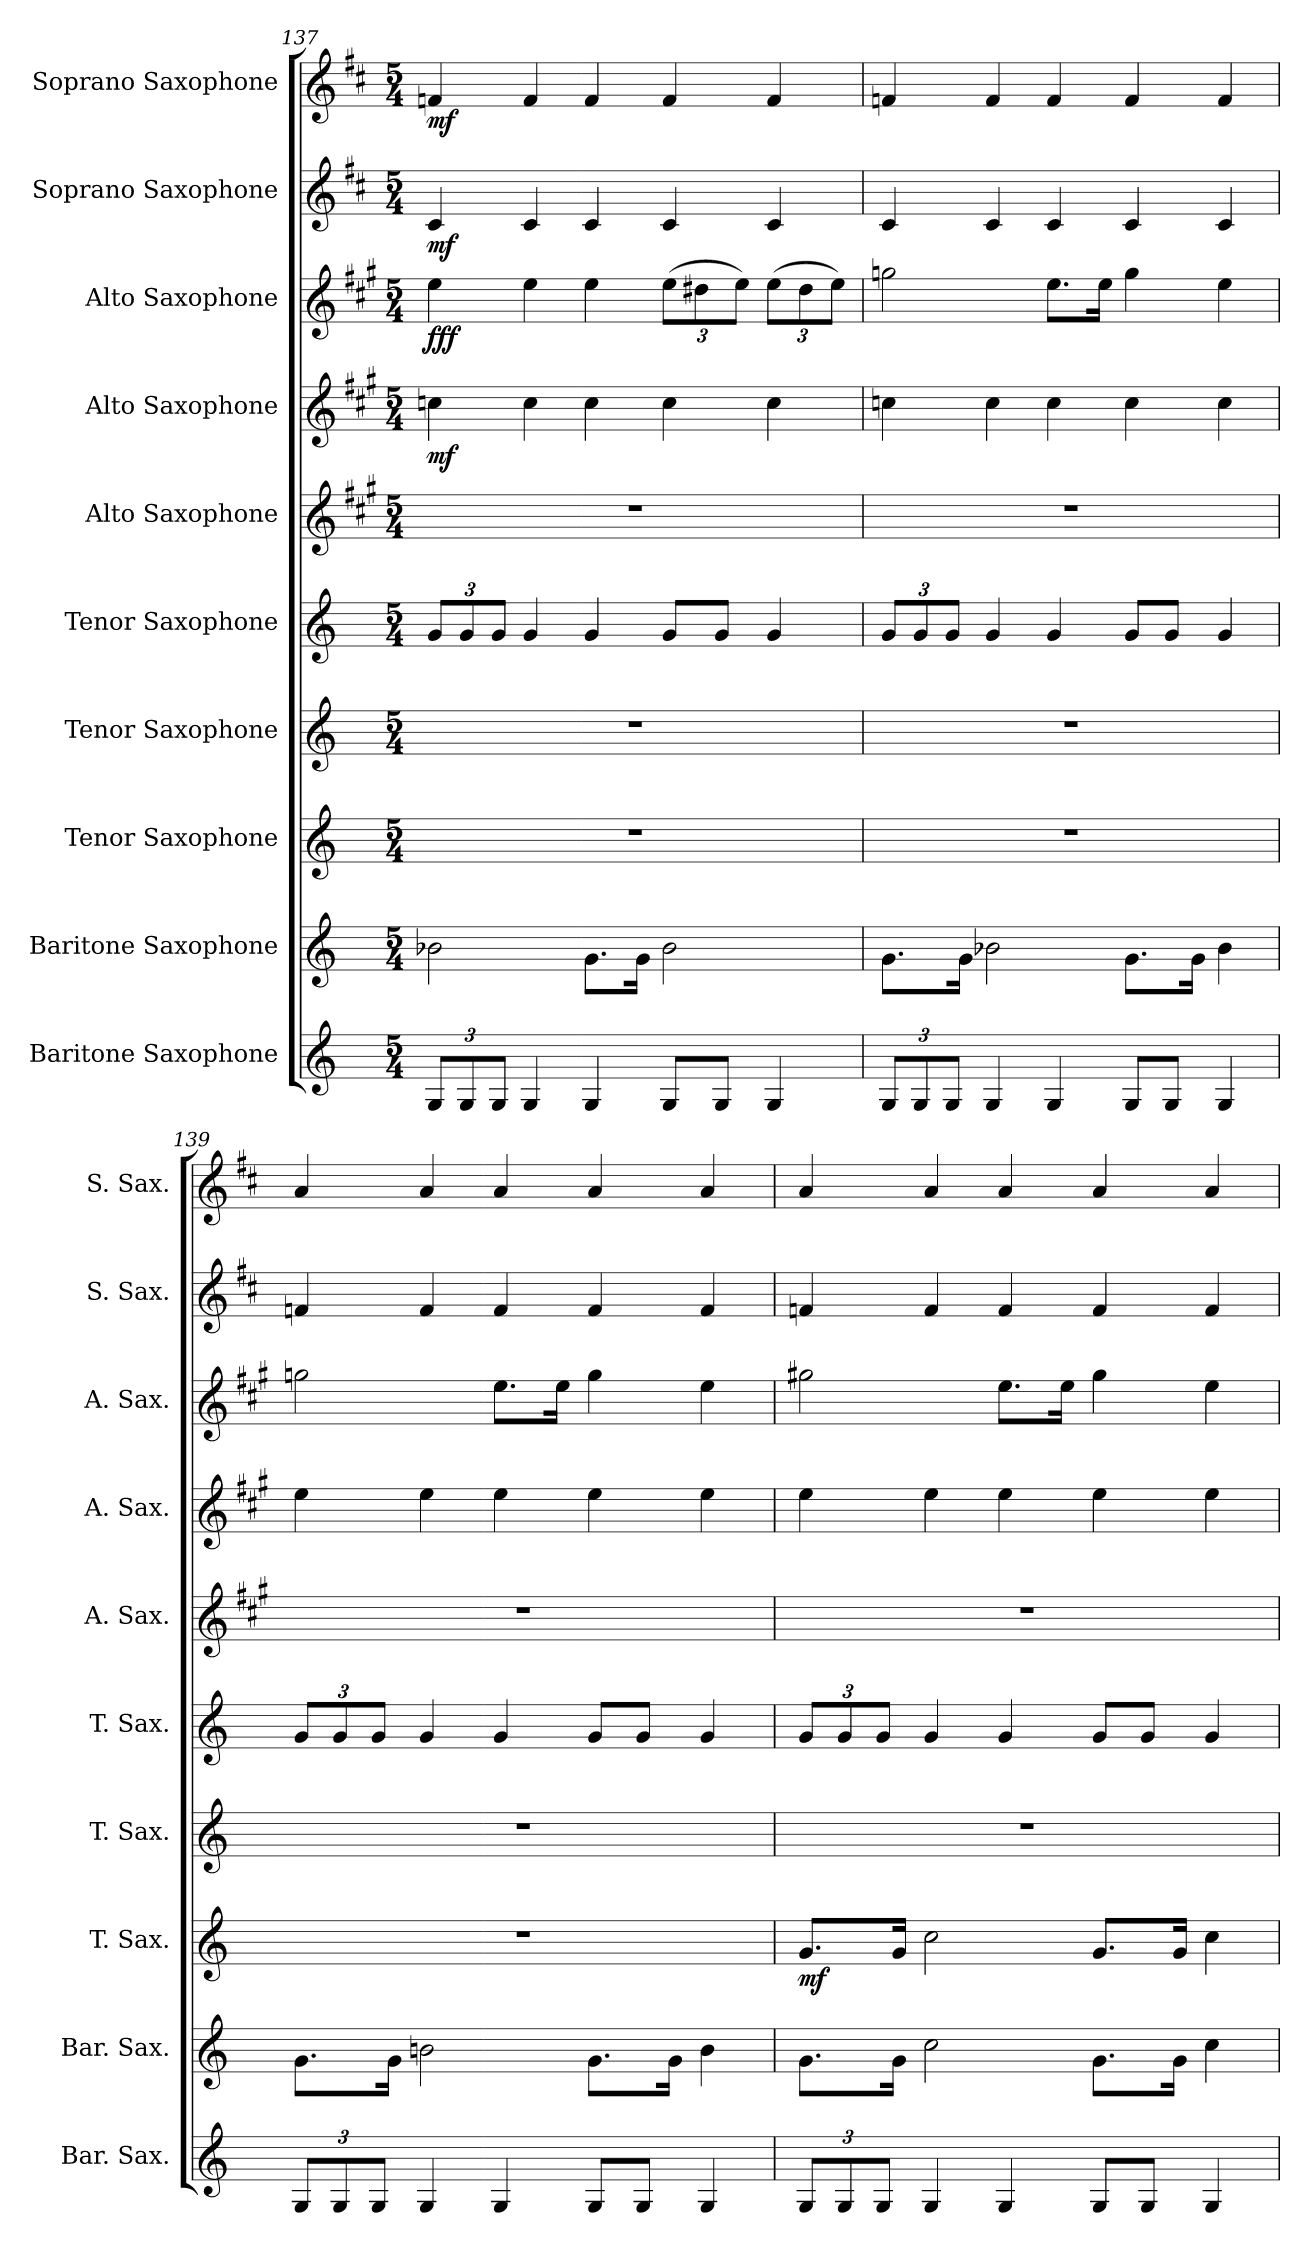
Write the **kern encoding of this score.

**kern	**kern	**kern	**dynam	**kern	**kern	**kern	**kern	**dynam	**kern	**dynam	**kern	**dynam	**kern	**dynam
*part10	*part9	*part8	*part8	*part7	*part6	*part5	*part4	*part4	*part3	*part3	*part2	*part2	*part1	*part1
*staff10	*staff9	*staff8	*staff8	*staff7	*staff6	*staff5	*staff4	*staff4	*staff3	*staff3	*staff2	*staff2	*staff1	*staff1
*I"Baritone Saxophone	*I"Baritone Saxophone	*I"Tenor Saxophone	*	*I"Tenor Saxophone	*I"Tenor Saxophone	*I"Alto Saxophone	*I"Alto Saxophone	*	*I"Alto Saxophone	*	*I"Soprano Saxophone	*	*I"Soprano Saxophone	*
*I'Bar. Sax.	*I'Bar. Sax.	*I'T. Sax.	*	*I'T. Sax.	*I'T. Sax.	*I'A. Sax.	*I'A. Sax.	*	*I'A. Sax.	*	*I'S. Sax.	*	*I'S. Sax.	*
*clefG2	*clefG2	*clefG2	*	*clefG2	*clefG2	*clefG2	*clefG2	*	*clefG2	*	*clefG2	*	*clefG2	*
*ITrd12c21	*ITrd12c21	*ITrd8c14	*	*ITrd8c14	*ITrd8c14	*ITrd5c9	*ITrd5c9	*	*ITrd5c9	*	*ITrd1c2	*	*ITrd1c2	*
*k[]	*k[]	*k[]	*	*k[]	*k[]	*k[]	*k[]	*	*k[]	*	*k[]	*	*k[]	*
*M5/4	*M5/4	*M5/4	*	*M5/4	*M5/4	*M5/4	*M5/4	*	*M5/4	*	*M5/4	*	*M5/4	*
*Xbrackettup	*	*	*	*	*Xbrackettup	*	*	*	*	*	*	*	*	*
=137	=137	=137	=137	=137	=137	=137	=137	=137	=137	=137	=137	=137	=137	=137
!	!	!	!	!	!	!	!	!LO:DY:b	!	!LO:DY:b	!	!LO:DY:b	!	!LO:DY:b
12GG/L	2B-X\	4%5r	.	4%5r	12G/L	4%5r	4e-X\	mf	4g\	fff	4B/	mf	4e-X/	mf
12GG/	.	.	.	.	12G/	.	.	.	.	.	.	.	.	.
12GG/J	.	.	.	.	12G/J	.	.	.	.	.	.	.	.	.
4GG/	.	.	.	.	4G/	.	4e-\	.	4g\	.	4B/	.	4e-/	.
4GG/	8.G\L	.	.	.	4G/	.	4e-\	.	4g\	.	4B/	.	4e-/	.
.	16G\Jk	.	.	.	.	.	.	.	.	.	.	.	.	.
*	*	*	*	*	*	*	*	*	*Xbrackettup	*	*	*	*	*
8GG/L	2B-\	.	.	.	8G/L	.	4e-\	.	(12g\L	.	4B/	.	4e-/	.
.	.	.	.	.	.	.	.	.	12f#X\	.	.	.	.	.
8GG/J	.	.	.	.	8G/J	.	.	.	.	.	.	.	.	.
.	.	.	.	.	.	.	.	.	12g\J)	.	.	.	.	.
4GG/	.	.	.	.	4G/	.	4e-\	.	(12g\L	.	4B/	.	4e-/	.
.	.	.	.	.	.	.	.	.	12f#\	.	.	.	.	.
.	.	.	.	.	.	.	.	.	12g\J)	.	.	.	.	.
=138	=138	=138	=138	=138	=138	=138	=138	=138	=138	=138	=138	=138	=138	=138
12GG/L	8.G\L	4%5r	.	4%5r	12G/L	4%5r	4e-X\	.	2b-X\	.	4B/	.	4e-X/	.
12GG/	.	.	.	.	12G/	.	.	.	.	.	.	.	.	.
12GG/J	.	.	.	.	12G/J	.	.	.	.	.	.	.	.	.
.	16G\Jk	.	.	.	.	.	.	.	.	.	.	.	.	.
4GG/	2B-X\	.	.	.	4G/	.	4e-\	.	.	.	4B/	.	4e-/	.
4GG/	.	.	.	.	4G/	.	4e-\	.	8.g\L	.	4B/	.	4e-/	.
.	.	.	.	.	.	.	.	.	16g\Jk	.	.	.	.	.
8GG/L	8.G\L	.	.	.	8G/L	.	4e-\	.	4b-\	.	4B/	.	4e-/	.
8GG/J	.	.	.	.	8G/J	.	.	.	.	.	.	.	.	.
.	16G\Jk	.	.	.	.	.	.	.	.	.	.	.	.	.
4GG/	4B-\	.	.	.	4G/	.	4e-\	.	4g\	.	4B/	.	4e-/	.
=139	=139	=139	=139	=139	=139	=139	=139	=139	=139	=139	=139	=139	=139	=139
12GG/L	8.G\L	4%5r	.	4%5r	12G/L	4%5r	4g\	.	2b-X\	.	4e-X/	.	4g/	.
12GG/	.	.	.	.	12G/	.	.	.	.	.	.	.	.	.
12GG/J	.	.	.	.	12G/J	.	.	.	.	.	.	.	.	.
.	16G\Jk	.	.	.	.	.	.	.	.	.	.	.	.	.
4GG/	2Bn\	.	.	.	4G/	.	4g\	.	.	.	4e-/	.	4g/	.
4GG/	.	.	.	.	4G/	.	4g\	.	8.g\L	.	4e-/	.	4g/	.
.	.	.	.	.	.	.	.	.	16g\Jk	.	.	.	.	.
8GG/L	8.G\L	.	.	.	8G/L	.	4g\	.	4b-\	.	4e-/	.	4g/	.
8GG/J	.	.	.	.	8G/J	.	.	.	.	.	.	.	.	.
.	16G\Jk	.	.	.	.	.	.	.	.	.	.	.	.	.
4GG/	4B\	.	.	.	4G/	.	4g\	.	4g\	.	4e-/	.	4g/	.
!!LO:PB:g=z
=140	=140	=140	=140	=140	=140	=140	=140	=140	=140	=140	=140	=140	=140	=140
!	!	!	!LO:DY:b	!	!	!	!	!	!	!	!	!	!	!
12GG/L	8.G\L	8.G/L	mf	4%5r	12G/L	4%5r	4g\	.	2bn\	.	4e-X/	.	4g/	.
12GG/	.	.	.	.	12G/	.	.	.	.	.	.	.	.	.
12GG/J	.	.	.	.	12G/J	.	.	.	.	.	.	.	.	.
.	16G\Jk	16G/Jk	.	.	.	.	.	.	.	.	.	.	.	.
4GG/	2c\	2c\	.	.	4G/	.	4g\	.	.	.	4e-/	.	4g/	.
4GG/	.	.	.	.	4G/	.	4g\	.	8.g\L	.	4e-/	.	4g/	.
.	.	.	.	.	.	.	.	.	16g\Jk	.	.	.	.	.
8GG/L	8.G\L	8.G/L	.	.	8G/L	.	4g\	.	4b\	.	4e-/	.	4g/	.
8GG/J	.	.	.	.	8G/J	.	.	.	.	.	.	.	.	.
.	16G\Jk	16G/Jk	.	.	.	.	.	.	.	.	.	.	.	.
4GG/	4c\	4c\	.	.	4G/	.	4g\	.	4g\	.	4e-/	.	4g/	.
=	=	=	=	=	=	=	=	=	=	=	=	=	=	=
*-	*-	*-	*-	*-	*-	*-	*-	*-	*-	*-	*-	*-	*-	*-
